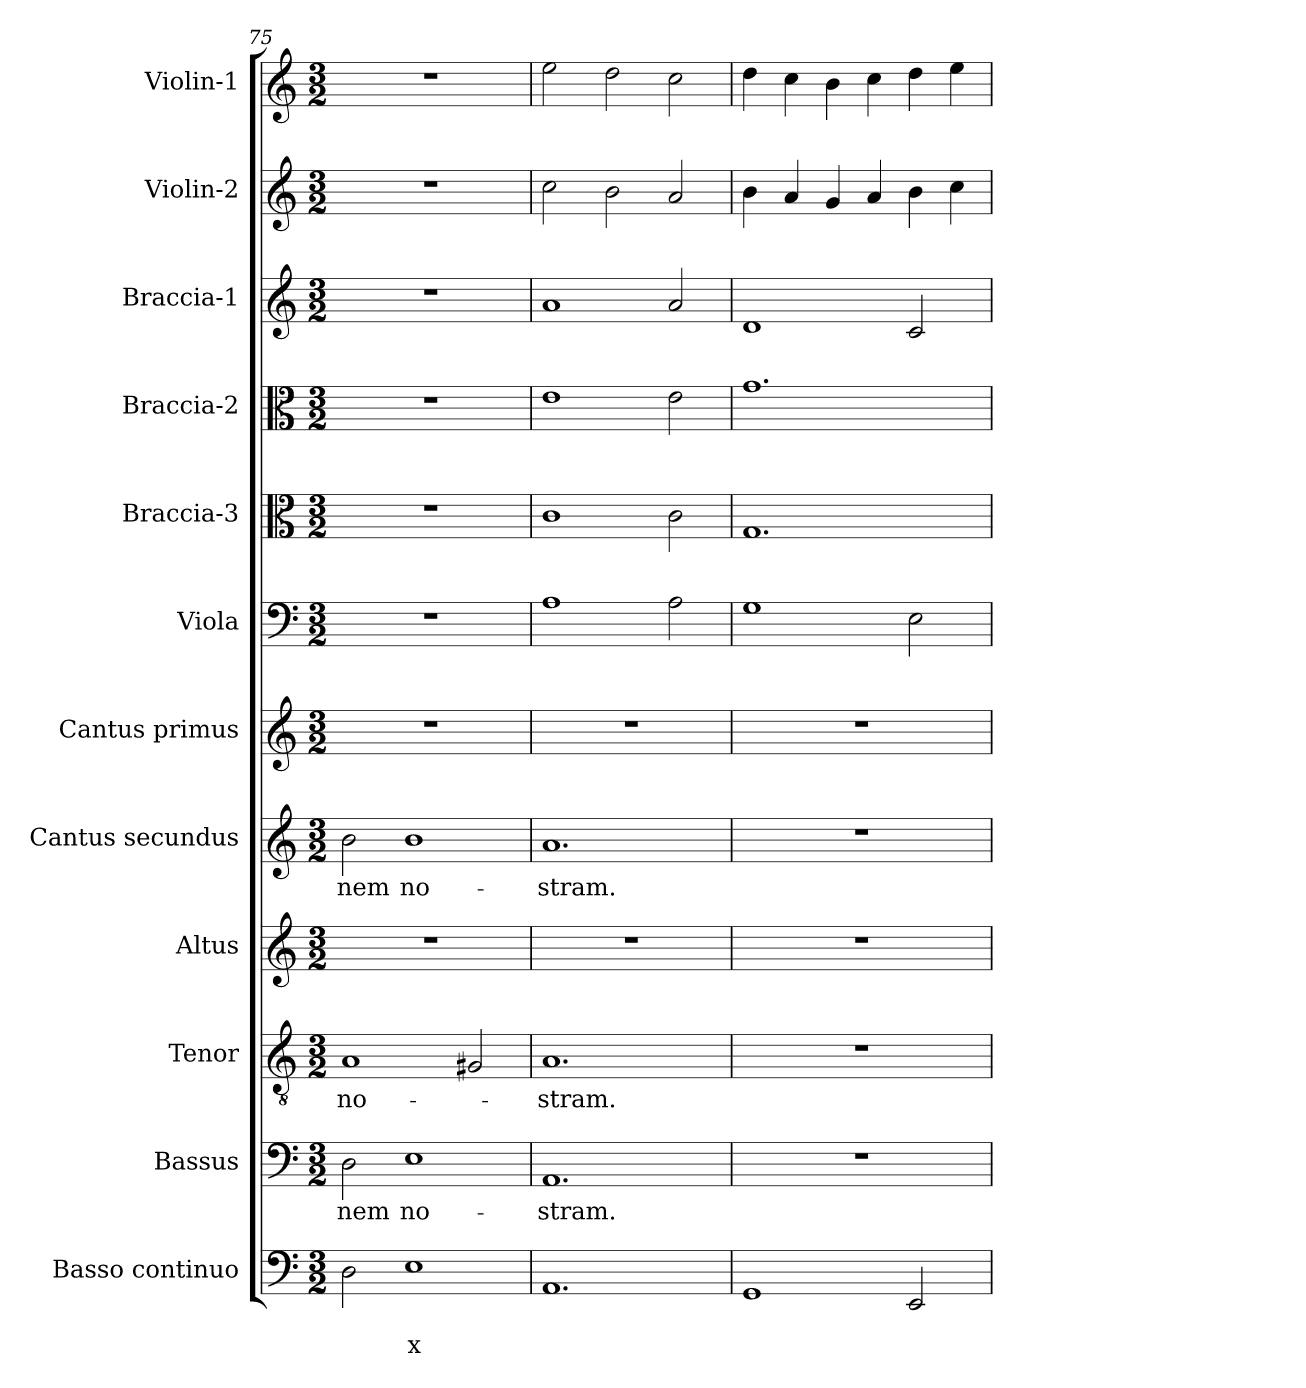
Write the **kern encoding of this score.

**kern	**text	**text	**kern	**text	**kern	**text	**kern	**kern	**text	**kern	**kern	**kern	**kern	**kern	**kern	**kern
*part12	*part12	*part12	*part11	*part11	*part10	*part10	*part9	*part8	*part8	*part7	*part6	*part5	*part4	*part3	*part2	*part1
*staff12	*staff12	*staff12	*staff11	*staff11	*staff10	*staff10	*staff9	*staff8	*staff8	*staff7	*staff6	*staff5	*staff4	*staff3	*staff2	*staff1
*I"Basso continuo	*	*	*I"Bassus	*	*I"Tenor	*	*I"Altus	*I"Cantus secundus	*	*I"Cantus primus	*I"Viola	*I"Braccia-3	*I"Braccia-2	*I"Braccia-1	*I"Violin-2	*I"Violin-1
*I'BC	*	*	*I'B	*	*I'T	*	*I'A	*I'C2	*	*I'C1	*I'Va	*I'Br3	*I'Br2	*I'Br1	*I'Vi2	*I'Vi1
*clefF4	*	*	*clefF4	*	*clefGv2	*	*clefG2	*clefG2	*	*clefG2	*clefF4	*clefC3	*clefC3	*clefG2	*clefG2	*clefG2
*k[]	*	*	*k[]	*	*k[]	*	*k[]	*k[]	*	*k[]	*k[]	*k[]	*k[]	*k[]	*k[]	*k[]
*C:	*	*	*C:	*	*C:	*	*C:	*C:	*	*C:	*C:	*C:	*C:	*C:	*C:	*C:
*M3/2	*	*	*M3/2	*	*M3/2	*	*M3/2	*M3/2	*	*M3/2	*M3/2	*M3/2	*M3/2	*M3/2	*M3/2	*M3/2
=75	=75	=75	=75	=75	=75	=75	=75	=75	=75	=75	=75	=75	=75	=75	=75	=75
!	!	!	!	!LO:LY:b	!	!	!	!	!	!	!	!	!	!	!	!
!	!	!	!	!	!	!LO:LY:b	!	!	!	!	!	!	!	!	!	!
!	!	!	!	!	!	!	!	!	!LO:LY:b	!	!	!	!	!	!	!
2D\	.	.	2D\	-nem	1A	no-	1.r	2b\	-nem	1.r	1.r	1.r	1.r	1.r	1.r	1.r
!	!	!LO:LY:b	!	!	!	!	!	!	!	!	!	!	!	!	!	!
!	!	!	!	!LO:LY:b	!	!	!	!	!	!	!	!	!	!	!	!
!	!	!	!	!	!	!	!	!	!LO:LY:b	!	!	!	!	!	!	!
1E	.	x	1E	no-	.	.	.	1b	no-	.	.	.	.	.	.	.
.	.	.	.	.	2G#X/	.	.	.	.	.	.	.	.	.	.	.
=76	=76	=76	=76	=76	=76	=76	=76	=76	=76	=76	=76	=76	=76	=76	=76	=76
!	!	!	!	!LO:LY:b	!	!	!	!	!	!	!	!	!	!	!	!
!	!	!	!	!	!	!LO:LY:b	!	!	!	!	!	!	!	!	!	!
!	!	!	!	!	!	!	!	!	!LO:LY:b	!	!	!	!	!	!	!
1.AA	.	.	1.AA	-stram.	1.A	-stram.	1.r	1.a	-stram.	1.r	1A	1c	1e	1a	2cc\	2ee\
.	.	.	.	.	.	.	.	.	.	.	.	.	.	.	2b\	2dd\
.	.	.	.	.	.	.	.	.	.	.	2A\	2c\	2e\	2a/	2a/	2cc\
=77	=77	=77	=77	=77	=77	=77	=77	=77	=77	=77	=77	=77	=77	=77	=77	=77
1GG	.	.	1.r	.	1.r	.	1.r	1.r	.	1.r	1G	1.G	1.g	1d	4b\	4dd\
.	.	.	.	.	.	.	.	.	.	.	.	.	.	.	4a/	4cc\
.	.	.	.	.	.	.	.	.	.	.	.	.	.	.	4g/	4b\
.	.	.	.	.	.	.	.	.	.	.	.	.	.	.	4a/	4cc\
2EE/	.	.	.	.	.	.	.	.	.	.	2E\	.	.	2c/	4b\	4dd\
.	.	.	.	.	.	.	.	.	.	.	.	.	.	.	4cc\	4ee\
=	=	=	=	=	=	=	=	=	=	=	=	=	=	=	=	=
*-	*-	*-	*-	*-	*-	*-	*-	*-	*-	*-	*-	*-	*-	*-	*-	*-
